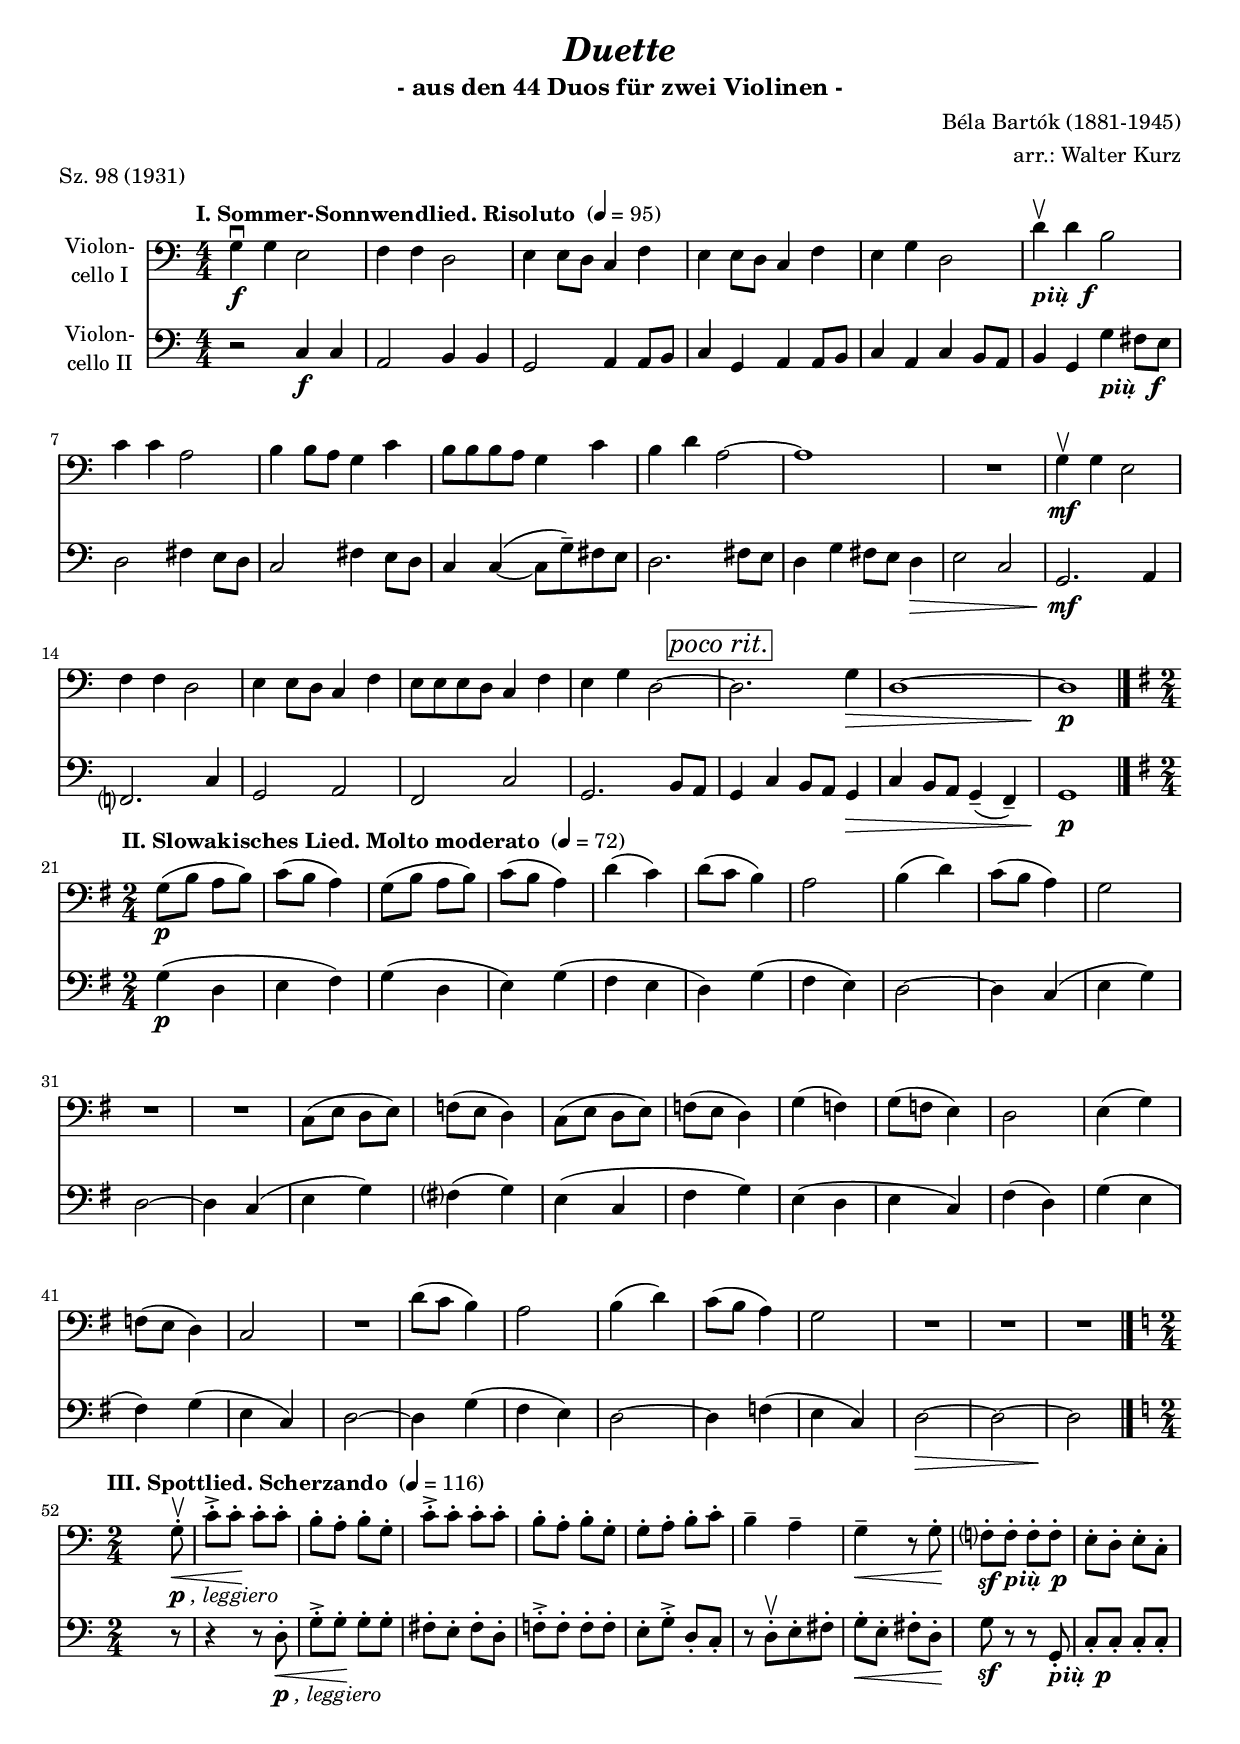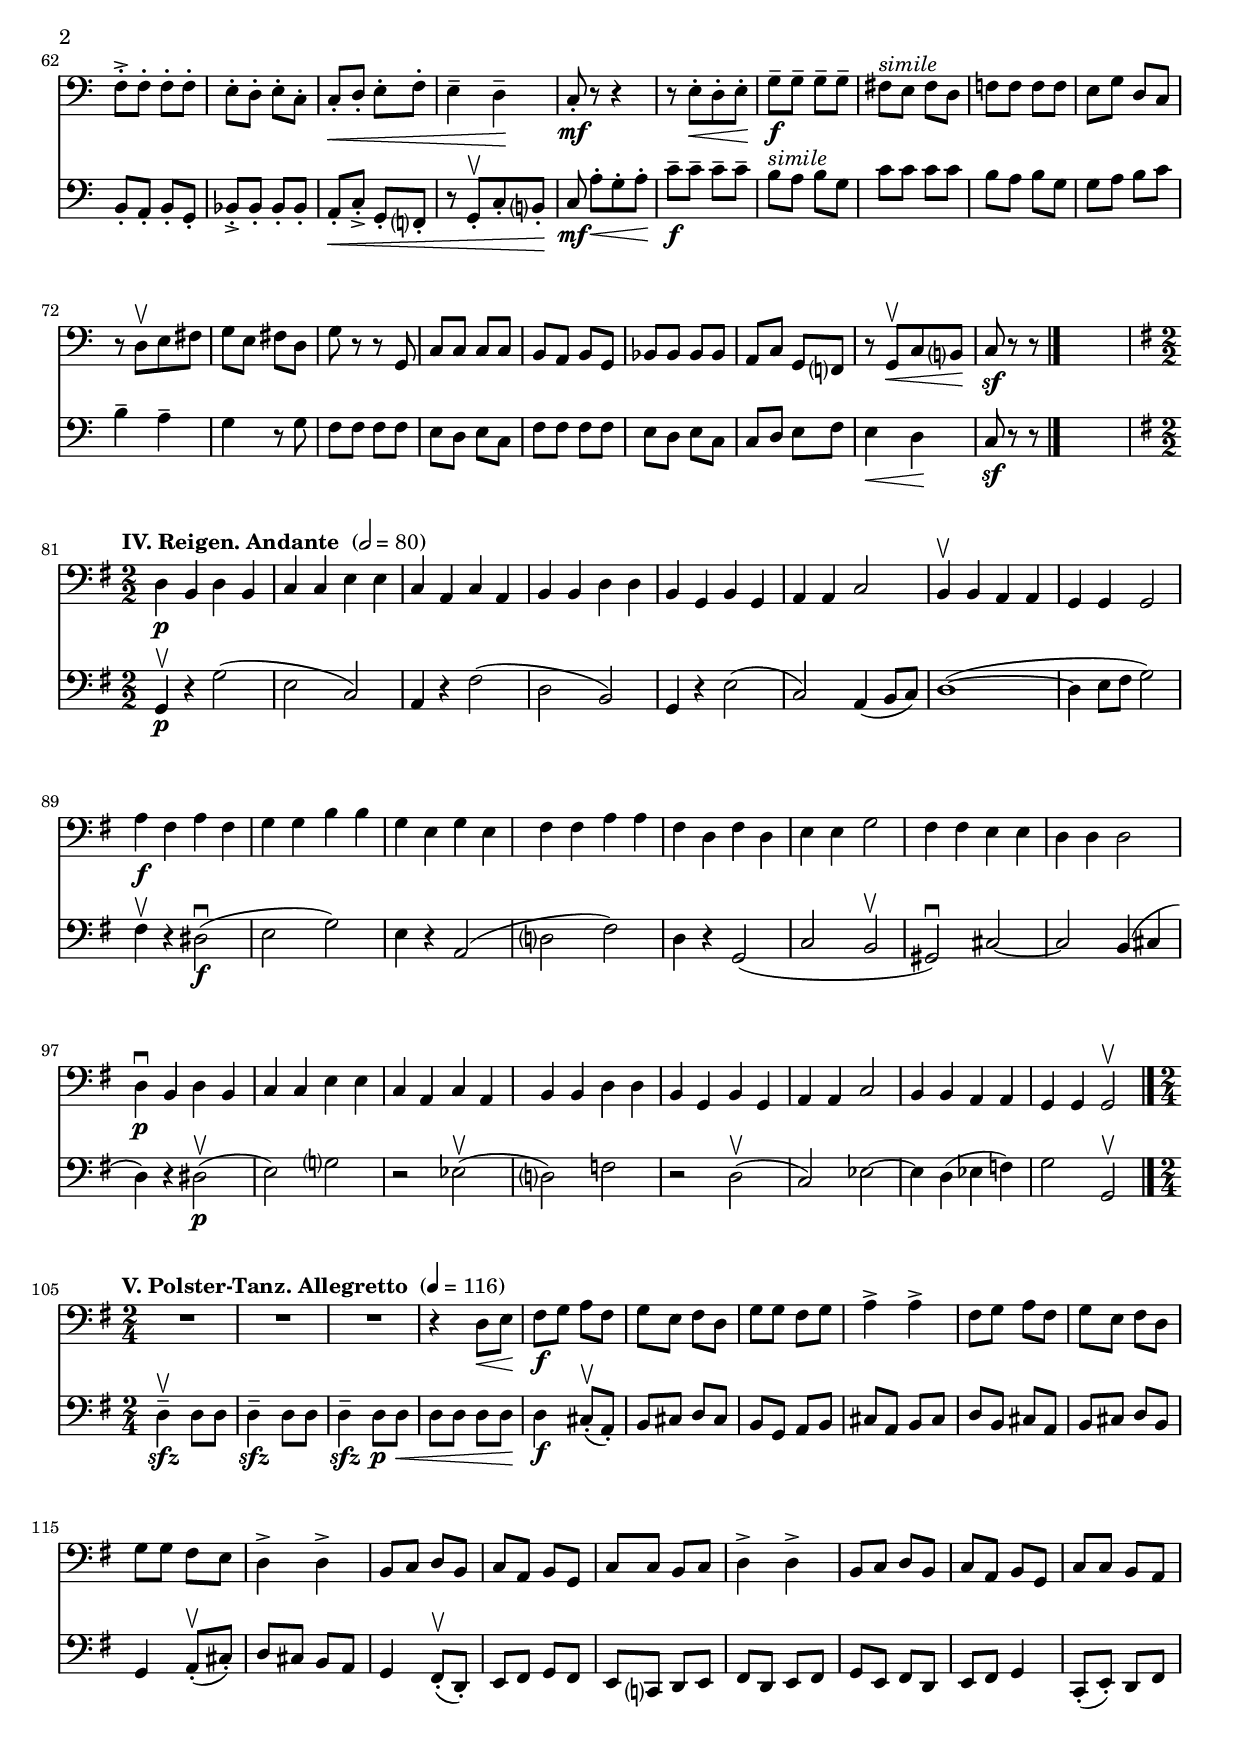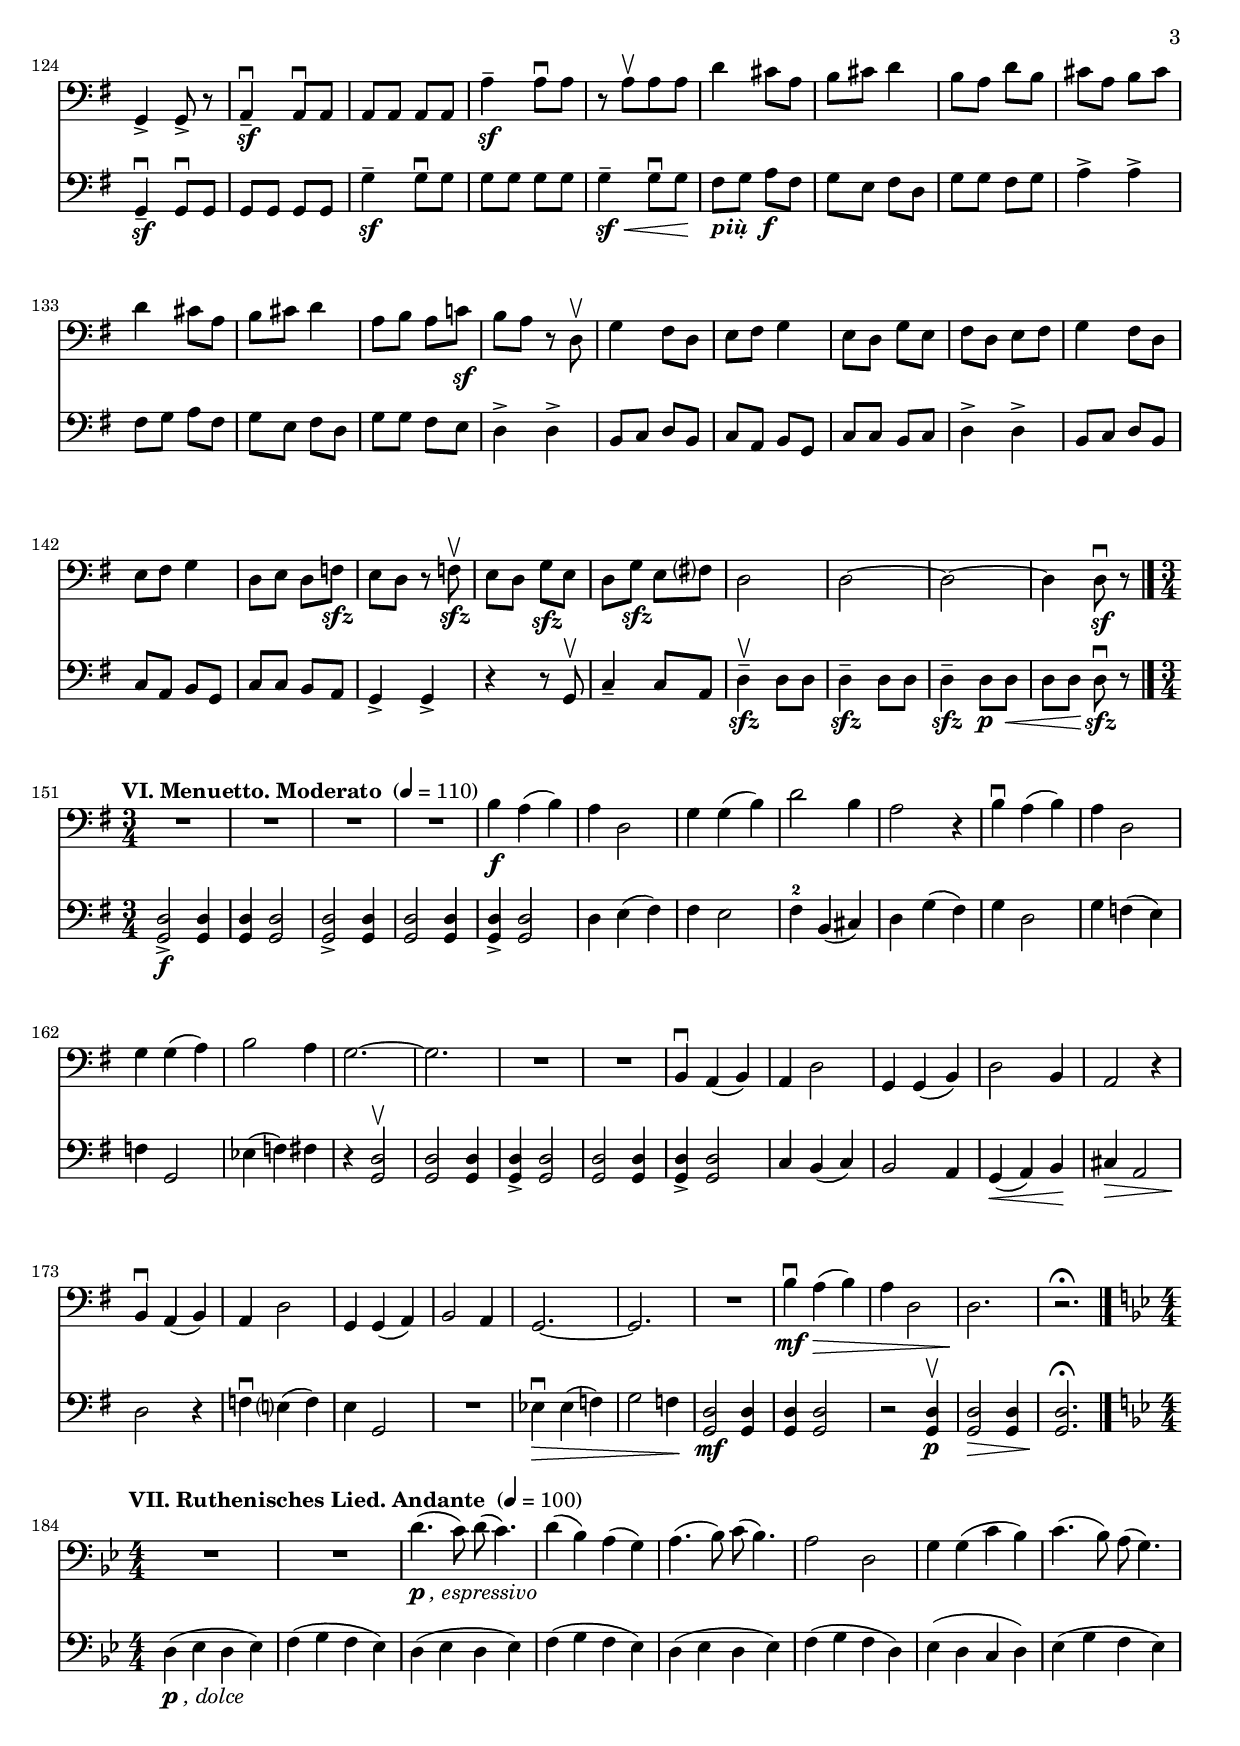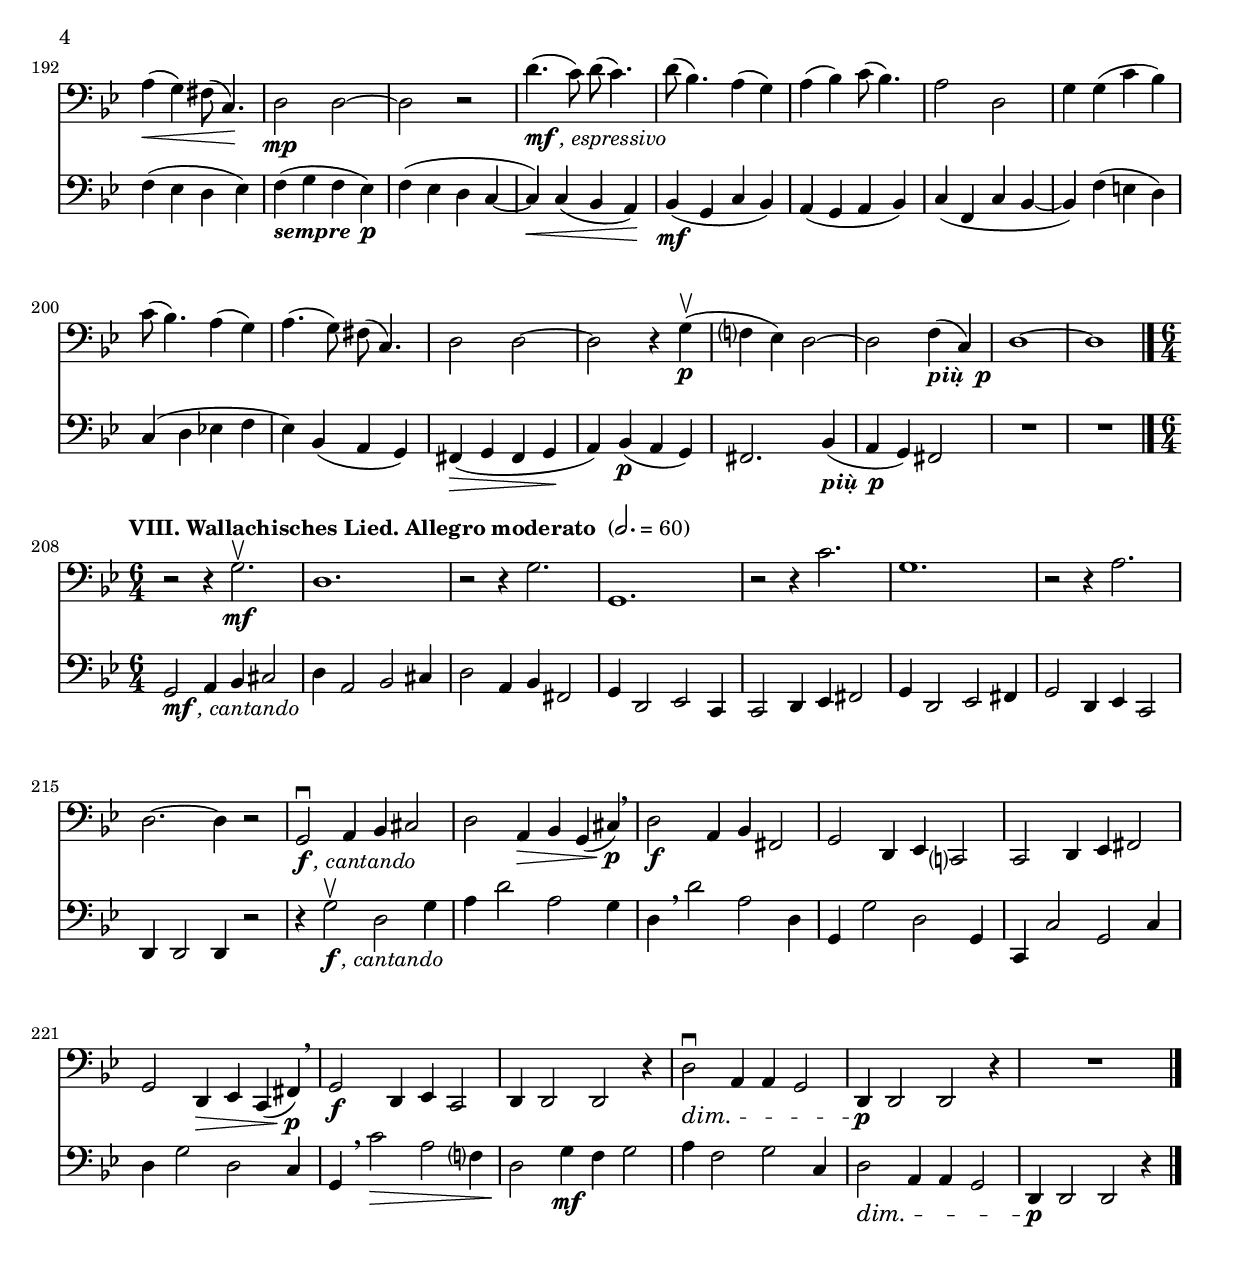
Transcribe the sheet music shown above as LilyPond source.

\version "2.18.2"
\include "deutsch.ly"

#(set-global-staff-size 18.5)

\header {
  title     = \markup \bold \italic "Duette"
  subtitle  ="- aus den 44 Duos für zwei Violinen -"
  composer  = "Béla Bartók (1881-1945)"
  arranger  = "arr.: Walter Kurz"
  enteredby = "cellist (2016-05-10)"
  piece     = "Sz. 98 (1931)"
}

voiceconsts = {
  \clef "bass"
  \numericTimeSignature
%  \compressFullBarRests
  \set tupletSpannerDuration = #(ly:make-moment 1 4)
  % Set default beaming for all staves
%  \set Timing.beamExceptions = #'()
%  \set Timing.baseMoment     = #(ly:make-moment 3 8)
%  \set Timing.beatStructure  = #'(1 1)
}

mifl = "flute"
mist = "string ensemble 1"
mikl = "concertina"
miba = "bassoon"

introa = {        \tempo "I. Sommer-Sonnwendlied. Risoluto " 4=95 \time 4/4 \key c \major }
introb = { \break \tempo "II. Slowakisches Lied. Molto moderato " 4=72 \time 2/4 \key g \major }
introc = { \break \tempo "III. Spottlied. Scherzando " 4=116 \time 2/4 \key c \major }
introd = { \break \tempo "IV. Reigen. Andante " 2=80 \time 2/2 \key g \major }
introe = { \break \tempo "V. Polster-Tanz. Allegretto " 4=116 \time 2/4 }
introf = { \break \tempo "VI. Menuetto. Moderato " 4=110 \time 3/4 }
introg = { \break \tempo "VII. Ruthenisches Lied. Andante " 4=100 \time 4/4 \key b \major }
introh = { \break \tempo "VIII. Wallachisches Lied. Allegro moderato " 2.=60 \time 6/4 }

fcan  = \markup { \dynamic f \italic ", cantando" }
mfcan = \markup { \dynamic mf \italic ", cantando" }
mfesp = \markup { \dynamic mf \italic ", espressivo" }
pdol  = \markup { \dynamic p \italic ", dolce" }
pesp  = \markup { \dynamic p \italic ", espressivo" }
piuf  = \markup { \bold \italic "piụ̀ " \dynamic f }
piup  = \markup { \bold \italic "piụ̀ " \dynamic p }
pleg  = \markup { \dynamic p \italic ", leggiero" }
prit  = \mark \markup \box \italic "poco rit."
sempp = \markup { \bold \italic "sempre " \dynamic p }
simi  = \markup \italic "simile"

va = \relative c' {
  \voiceconsts

  \introa
  g4\downbow\f g e2
  f4 f d2
  e4 e8 d c4 f
  e e8 d c4 f
  e g d2
  d'4\upbow_\piuf d h2

  c4 c a2
  h4 h8 a g4 c
  h8 h h a g4 c
  h d a2~
  a1
  R1
  g4\upbow\mf g e2

  f4 f d2
  e4 e8 d c4 f
  e8 e e d c4 f
  e g d2~ \prit
  d2. g4\>
  d1~
  d\!\p \bar "|."

  \introb
  g8(\p h a h)
  c( h a4)
  g8( h a h)
  c( h a4)
  d( c)
  d8( c h4)
  a2
  h4( d)
  c8( h a4)
  g2

  R2*2
  c,8( e d e)
  f( e d4)
  c8( e d e)
  f( e d4)
  g( f)
  g8( f e4)
  d2
  e4( g)

  f8( e d4)
  c2
  R2
  d'8( c h4)
  a2
  h4( d)
  c8( h a4)
  g2
  R2*3 \bar "|."

  \introc
  s4. g8-.\upbow_\pleg\<
  c-.-> c-.\! c-. c-.
  h-. a-. h-. g-.
  c-.-> c-. c-. c-.
  h-. a-. h-. g-.
  g-. a-. h-. c-.
  h4-- a--

  g--\< r8 g-.\!
  f?-.\sf f-._\piup f-. f-.
  e-. d-. e-. c-.
  f-.-> f-. f-. f-.
  e-. d-. e-. c-.
  c-.\< d-. e-. f-.
  e4-- d--\!

  c8-.\mf r r4
  r8 e[-.\< d-. e]-.\!
  g--\f g-- g-- g--
  fis^\simi e fis d
  f! f f f
  e g d c
  r d[\upbow e fis]
  g e fis d

  g r r g,
  c c c c
  h a h g
  b b b b
  a c g f?
  r g[\upbow\< c h?]\!
  c\sf r r \bar "|." s

  \introd
  d4\p h d h
  c c e e
  c a c a
  h h d d
  h g h g
  a a c2
  h4\upbow h a a
  g g g2

  a'4\f fis a fis
  g g h h
  g e g e
  fis fis a a
  fis d fis d
  e e g2
  fis4 fis e e
  d d d2

  d4\downbow\p h d h
  c c e e
  c a c a
  h h d d
  h g h g
  a a c2
  h4 h a a
  g g g2\upbow \bar "|."

  \introe
  R2*3
  r4 d'8\< e\!
  fis\f g a fis
  g e fis d
  g g fis g

  a4-> a->
  fis8 g a fis
  g e fis d
  g g fis e
  d4-> d->
  h8 c d h
  c a h g

  c c h c
  d4-> d->
  h8 c d h
  c a h g
  c c h a
  g4-> g8-> r
  a4--\downbow\sf a8\downbow a
  a a a a

  a'4--\sf a8\downbow a
  r a[\upbow a a]
  d4 cis8 a
  h cis d4
  h8 a d h
  cis a h cis
  d4 cis8 a
  h cis d4

  a8 h a c!\sf
  h a r d,\upbow
  g4 fis8 d
  e fis g4
  e8 d g e
  fis d e fis
  g4 fis8 d
  e fis g4

  d8 e d f\sfz
  e d r f\upbow\sfz
  e d g\sfz e
  d g\sfz e fis?
  d2
  d~
  d~
  d4 d8\downbow\sf r \bar "|."

  \introf
  R2.*4
  h'4\f a( h)
  a d,2
  g4 g( h)
  d2 h4
  a2 r4
  h\downbow a( h)

  a d,2
  g4 g( a)
  h2 a4
  g2.~
  g
  R2.*2
  h,4\downbow a( h)
  a d2
  g,4 g( h)
  d2 h4

  a2 r4
  h\downbow a( h)
  a d2
  g,4 g( a)
  h2 a4
  g2.~
  g
  R2.
  h'4\downbow\mf a(\> h)
  a d,2
  d2.\!
  r\fermata \bar "|."

  \introg
  R1*2
  d'4.(_\pesp c8) d( c4.)
  d4( b) a( g)
  a4.( b8) c( b4.)
  a2 d,
  g4 g( c b)
  c4.( b8) a( g4.)

  a4(\< g) fis8( c4.)\!
  d2\mp d~
  d r
  d'4.(_\mfesp c8) d( c4.)
  d8( b4.) a4( g)
  a( b) c8( b4.)
  a2 d,
  g4 g( c b)

  c8( b4.) a4( g)
  a4.( g8) fis( c4.)
  d2 d~
  d r4 g(\upbow\p
  f? es) d2~
  d f4(_\piup c)
  d1~
  d \bar "|."

  \introh
  r2 r4 g2.\upbow\mf
  d1.
  r2 r4 g2.
  g,1.
  r2 r4 c'2.
  g1.

  r2 r4 a2.
  d,~ d4 r2
  g,\downbow_\fcan a4 b cis2
  d a4\> b g( cis)\!\p \breathe
  d2\f a4 b fis2
  g d4 es c?2

  c d4 es fis2
  g d4\> es c( fis)\!\p \breathe
  g2\f d4 es c2
  d4 d2 d r4
  d'2\downbow\dim a4 a g2
  d4\p d2 d r4
  R1. \bar "|."
}

vb = \relative c {
  \voiceconsts

  \introa
  r2 c4\f c
  a2 h4 h
  g2 a4 a8 h
  c4 g a a8 h
  c4 a c h8 a
  h4 g g'_\piuf fis8 e

  d2 fis4 e8 d
  c2 fis4 e8 d
  c4 c(~ c8 g'--) fis e
  d2. fis8 e
  d4 g fis8 e d4\>
  e2 c
  g2.\!\mf a4

  f?2. c'4
  g2 a
  f c'
  g2. h8 a
  g4 c h8 a g4\>
  c h8 a g4(-- f)--
  g1\!\p \bar "|."

  \introb
  g'4(\p d
  e fis)
  g( d
  e) g(
  fis e
  d) g(
  fis e)
  d2~
  d4 c(
  e g)

  d2~
  d4 c(
  e g)
  fis?( g)
  e( c
  fis g)
  e( d e c)
  fis( d)
  g( e

  fis) g(
  e c)
  d2~
  d4 g(
  fis e)
  d2~
  d4 f(
  e c)
  d2~\>
  d~
  d\! \bar "|."

  \introc
  s4. r8
  r4 r8 d-._\pleg\<
  g-.-> g-.\! g-. g-.
  fis-. e-. fis-. d-.
  f!-.-> f-. f-. f-.
  e-. g-.-> d-. c-.
  r d[-.\upbow e-. fis]-.

  g-.\< e-. fis-. d-.\!
  g\sf r r g,-._\piup
  c-. c-. c-. c-.
  h-. a-. h-. g-.
  b-.-> b-. b-. b-.
  a-.\< c-.-> g-. f?-.
  r g[-.\upbow c-. h?]-.\!

  c\mf a'[-.\< g-. a]-.\!
  c--\f c-- c-- c--
  h^\simi a h g
  c c c c
  h a h g
  g a h c
  h4-- a--
  g r8 g

  f f f f
  e d e c
  f f f f
  e d e c
  c d e f
  e4\< d\!
  c8\sf r r \bar "|." s

  \introd
  g4\upbow\p r g'2(
  e c)
  a4 r fis'2(
  d h)
  g4 r e'2(
  c) a4( h8 c)
  d1(~
  d4 e8 fis g2)

  fis4\upbow r dis2(\downbow\f
  e g)
  e4 r a,2(
  d? fis)
  d4 r g,2(
  c h\upbow
  gis)\downbow cis~
  cis h4( cis

  d) r dis2(\upbow\p
  e) g?
  r es(\upbow
  d?) f
  r d(\upbow
  c) es~
  es4 d( es f)
  g2 g,\upbow \bar "|."

  \introe
  d'4--\upbow\sfz d8 d
  d4--\sfz d8 d
  d4--\sfz d8\p d\<
  d d d d\!
  d4\f cis8(-.\upbow a)-.
  h cis d cis
  h g a h

  cis a h cis
  d h cis a
  h cis d h
  g4 a8(-.\upbow cis)-.
  d cis h a
  g4 fis8(-.\upbow d)-.
  e fis g fis

  e c? d e
  fis d e fis
  g e fis d
  e fis g4
  c,8(-. e)-. d fis
  g4--\downbow\sf g8\downbow g
  g g g g
  g'4--\sf g8\downbow g

  g g g g
  g4--\sf\< g8\downbow g\!
  fis_\piuf g a fis
  g e fis d
  g g fis g
  a4-> a->
  fis8 g a fis
  g e fis d

  g g fis e
  d4-> d->
  h8 c d h
  c a h g
  c c h c
  d4-> d->
  h8 c d h
  c a h g

  c c h a
  g4-> g->
  r r8 g\upbow
  c4-- c8 a
  d4--\upbow\sfz d8 d
  d4--\sfz d8 d
  d4--\sfz d8\p d\<
  d d\! d\downbow\sfz r \bar "|."

  \introf
  <g, d'>2->\f <g d'>4
  <g d'> <g d'>2
  <g d'>-> <g d'>4
  <g d'>2 <g d'>4
  <g d'>-> <g d'>2
  d'4 e( fis)
  fis e2
  fis4-2 h,( cis)
  d g( fis)
  g d2

  g4 f( e)
  f g,2
  es'4( f) fis
  r <g, d'>2\upbow
  <g d'> <g d'>4
  <g d'>-> <g d'>2
  <g d'> <g d'>4
  <g d'>-> <g d'>2
  c4 h( c)
  h2 a4
  g(\< a) h\!

  cis\> a2
  d\! r4
  f\downbow e?( f)
  e g,2
  R2.
  es'4\downbow\> es( f)
  g2 f4\!
  <g, d'>2\mf <g d'>4
  <g d'> <g d'>2
  r <g d'>4\upbow\p
  <g d'>2\> <g d'>4
  <g d'>2.\!\fermata \bar "|."

  \introg
  d'4(_\pdol es d es)
  f( g f es)
  d( es d es)
  f( g f es)
  d( es d es)
  f( g f d)
  es( d c d)
  es( g f es)

  f( es d es)
  f(_\sempp g f es)
  f( es d c~
  c)\< c( b a)\!
  b(\mf g c b)
  a( g a b)
  c( f, c' b~
  b) f'( e d)

  c( d es! f
  es) b( a g)
  fis(\> g fis g\!
  a) b(\p a g)
  fis2. b4(_\piup
  a g) fis2
  R1*2 \bar "|."

  \introh
  g2_\mfcan a4 b cis2
  d4 a2 b cis4
  d2 a4 b fis2
  g4 d2 es c4
  c2 d4 es fis2
  g4 d2 es fis4

  g2 d4 es c2
  d4 d2 d4 r2
  r4 g'2\upbow_\fcan d g4
  a d2 a g4
  d \breathe d'2 a d,4
  g, g'2 d g,4

  c, c'2 g c 4
  d g2 d c4
  g \breathe c'2\> a f?4
  d2\! g4\mf f g2
  a4 f2 g c,4
  d2\dim a4 a g2
  d4\p d2 d r4 \bar "|."
}


music = <<
      \new Staff {
        \set Staff.midiInstrument = \miba
        \set Staff.instrumentName = \markup \center-column { "Violon-" "cello I" }
        \transpose c c { \va }
}
      \new Staff {
        \set Staff.midiInstrument = \miba
        \set Staff.instrumentName = \markup \center-column { "Violon-" "cello II" }
        \transpose c c { \vb }
      }
>>

\book {
  \score {
   \music
    \layout {}
  }

  \score {
    \unfoldRepeats \music

    \midi {
      \context {
        \Score
      }
    }
  }
}
